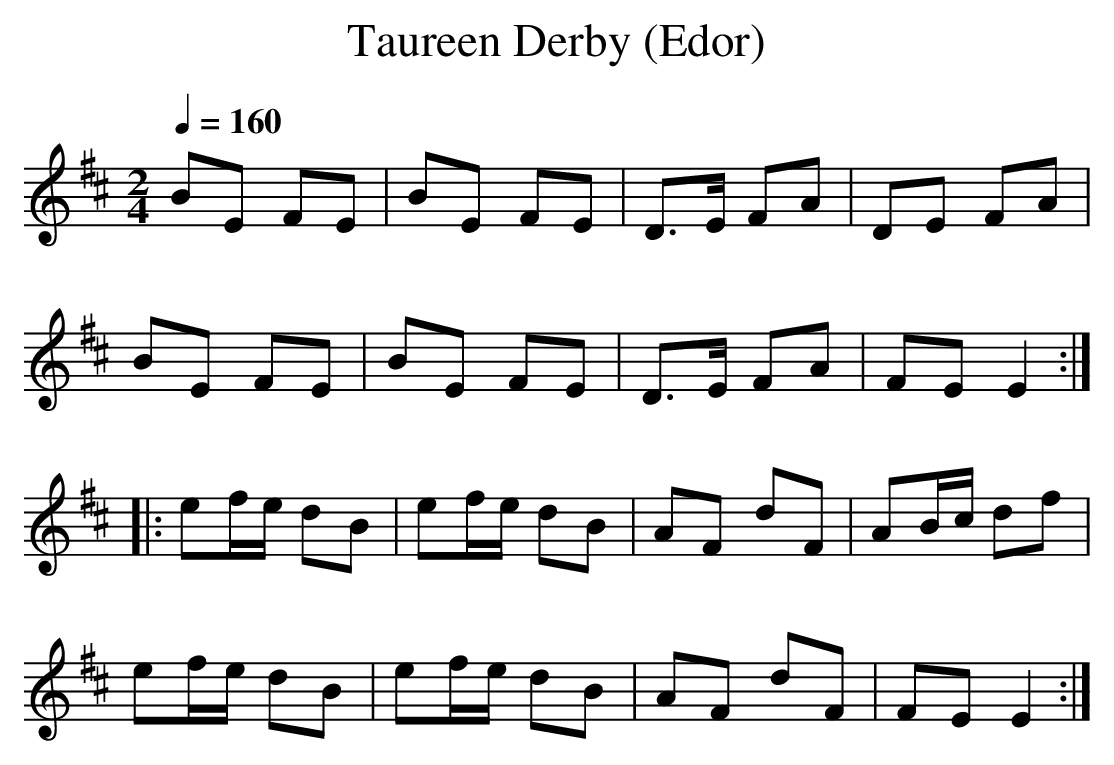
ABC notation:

X:1
T:Taureen Derby (Edor)
Q:1/4=160
M:2/4
L:1/8
K:Edor
BE FE|BE FE |D>E FA|DE FA|
BE FE |BE FE|D>E FA|FE E2:|
|:ef/e/ dB|ef/e/ dB|AF dF|AB/c/ df|
ef/e/ dB|ef/e/ dB|AF dF|FE E2:|
